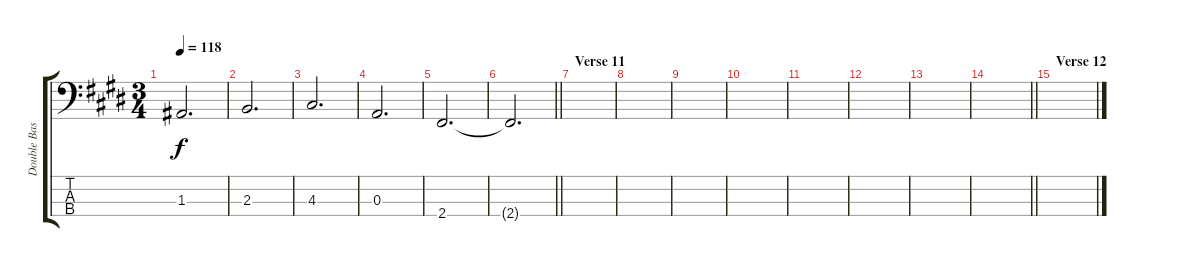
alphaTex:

\track ("Double Bass" "Double Bas") {instrument acousticbass}
\staff {score tabs}
\tuning (G2 D2 A1 E1) {hide}
\ts (3 4)
\tempo 118
\clef f4
\ks e
1.3{t}.2{d dy f} |
2.3.2{d} |
4.3.2{d} |
0.3.2{d} |
2.4.2{d} |
\barLineRight lightlight
2.4{t}.2{d} |
\section ("" "Verse 11")
|
|
|
|
|
|
|
\barLineRight lightlight
|
\section ("" "Verse 12")
